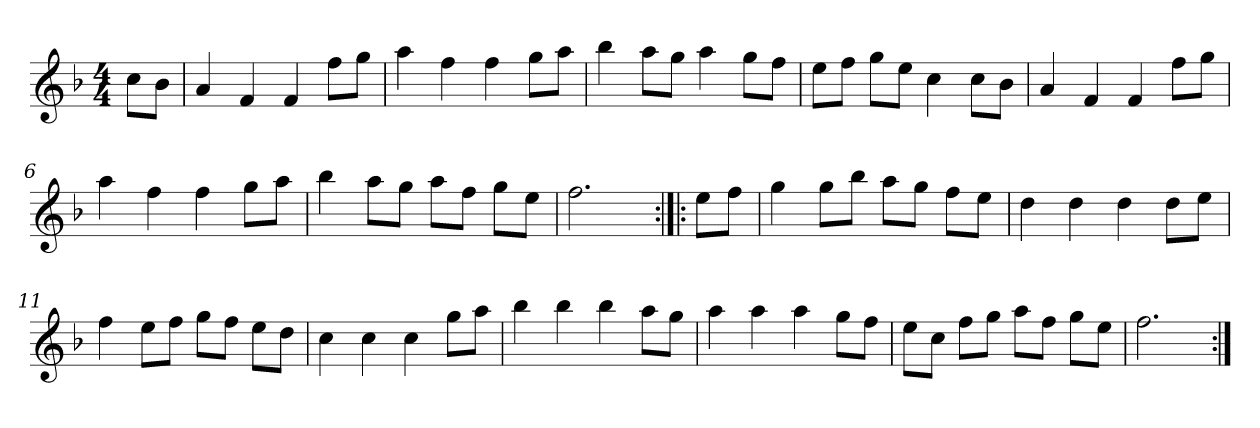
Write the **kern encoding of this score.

**kern
*part1
*staff1
*clefG2
*k[b-]
*F:
*M4/4
*MM160
=
8cc\L
8b-\J
=1
4a
4f
4f
8ff\L
8gg\J
=2
4aa
4ff
4ff
8gg\L
8aa\J
=3
4bb-
8aa\L
8gg\J
4aa
8gg\L
8ff\J
=4
8ee\L
8ff\J
8gg\L
8ee\J
4cc
8cc\L
8b-\J
=5
4a
4f
4f
8ff\L
8gg\J
=6
4aa
4ff
4ff
8gg\L
8aa\J
=7
4bb-
8aa\L
8gg\J
8aa\L
8ff\J
8gg\L
8ee\J
=8
2.ff
=:|!|:
8ee\L
8ff\J
=9
4gg
8gg\L
8bb-\J
8aa\L
8gg\J
8ff\L
8ee\J
=10
4dd
4dd
4dd
8dd\L
8ee\J
=11
4ff
8ee\L
8ff\J
8gg\L
8ff\J
8ee\L
8dd\J
=12
4cc
4cc
4cc
8gg\L
8aa\J
=13
4bb-
4bb-
4bb-
8aa\L
8gg\J
=14
4aa
4aa
4aa
8gg\L
8ff\J
=15
8ee\L
8cc\J
8ff\L
8gg\J
8aa\L
8ff\J
8gg\L
8ee\J
=16
2.ff
=:|!
*-
